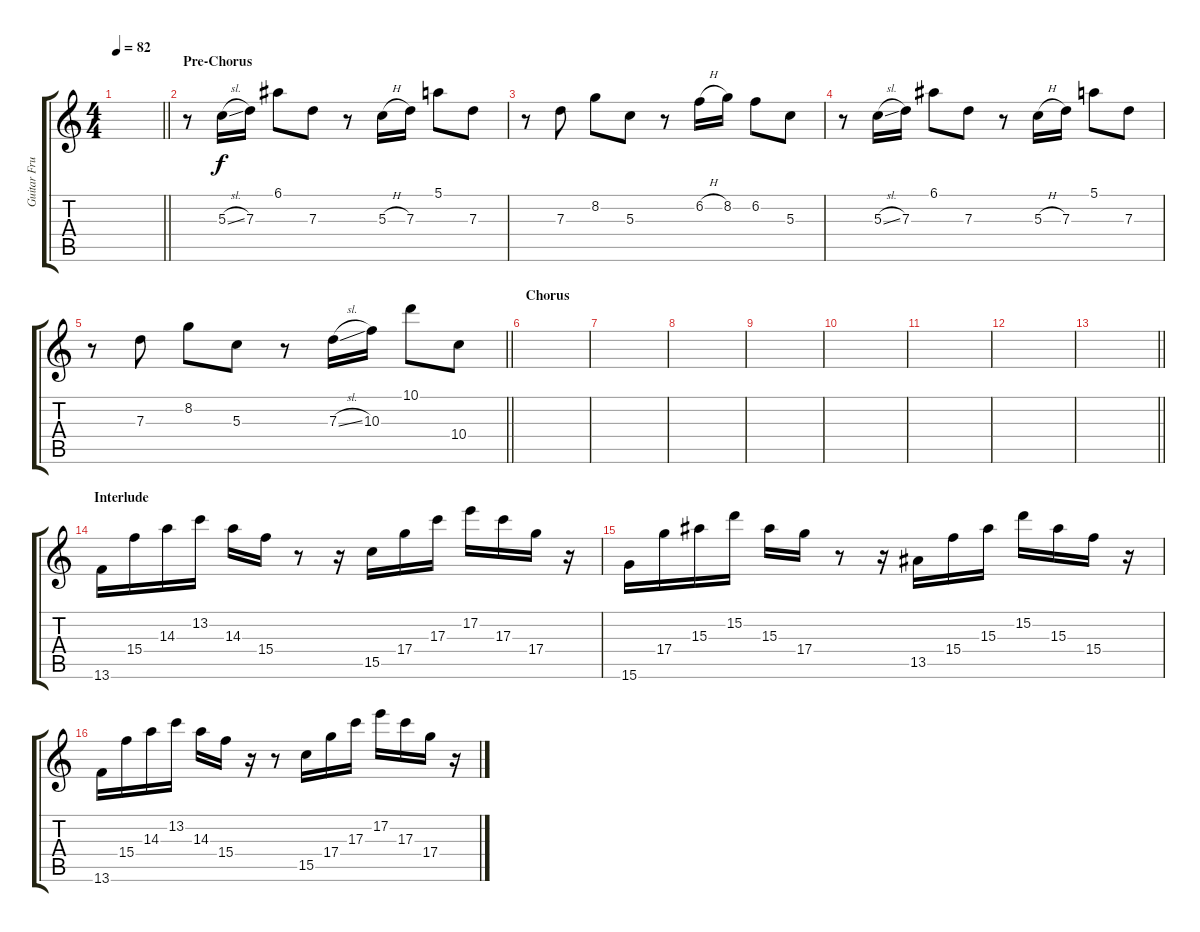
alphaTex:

\track ("Guitar Frusciante Clean 2" "Guitar Fru") {instrument overdrivenguitar}
\staff {score tabs}
\tuning (E4 B3 G3 D3 A2 E2) {hide}
\ts (4 4)
\tempo 82
\clef g2
\barLineRight lightlight
\ks c
|
\section ("" "Pre-Chorus")
r.8 5.3{sl}.16 7.3.16 6.1.8 7.3.8 r.8 5.3{h}.16 7.3.16 5.1.8 7.3.8 |
r.8 7.3.8 8.2.8 5.3.8 r.8 6.2{h}.16 8.2.16 6.2.8 5.3.8 |
r.8 5.3{sl}.16 7.3.16 6.1.8 7.3.8 r.8 5.3{h}.16 7.3.16 5.1.8 7.3.8 |
\barLineRight lightlight
r.8 7.3.8 8.2.8 5.3.8 r.8 7.3{sl}.16 10.3.16 10.1.8 10.4.8 |
\section ("" "Chorus")
|
|
|
|
|
|
|
\barLineRight lightlight
|
\section ("" "Interlude")
13.6.16 15.4.16 14.3.16 13.2.16 14.3.16 15.4.16 r.8 r.16 15.5.16 17.4.16 17.3.16 17.2.16 17.3.16 17.4.16 r.16 |
15.6.16 17.4.16 15.3.16 15.2.16 15.3.16 17.4.16 r.8 r.16 13.5.16 15.4.16 15.3.16 15.2.16 15.3.16 15.4.16 r.16 |
13.6.16 15.4.16 14.3.16 13.2.16 14.3.16 15.4.16 r.16 r.8 15.5.16 17.4.16 17.3.16 17.2.16 17.3.16 17.4.16 r.16
